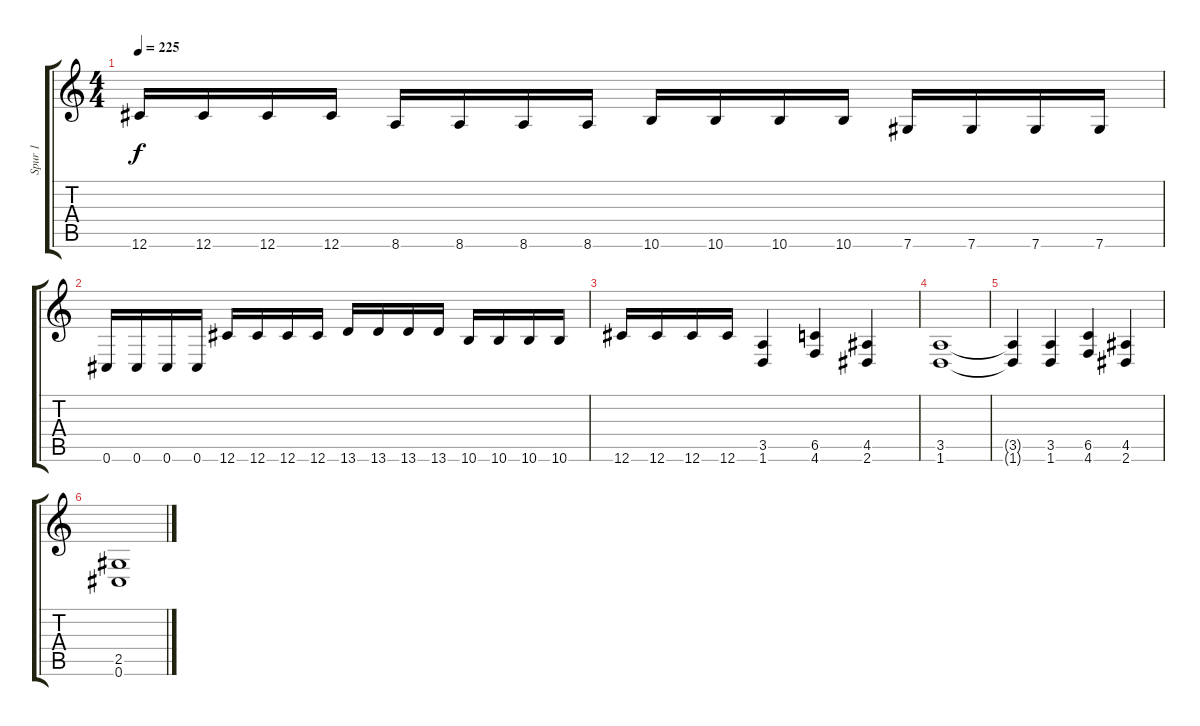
\track ("Spur 1" "Spur 1") {instrument distortionguitar}
\staff {score tabs}
\tuning (Db4 Ab3 E3 B2 Gb2 Db2) {hide}
\ts (4 4)
\tempo 225
\clef g2
\ks c
12.6.16{dy f} 12.6.16 12.6.16 12.6.16 8.6.16 8.6.16 8.6.16 8.6.16 10.6.16 10.6.16 10.6.16 10.6.16 7.6.16 7.6.16 7.6.16 7.6.16 |
0.6.16 0.6.16 0.6.16 0.6.16 12.6.16 12.6.16 12.6.16 12.6.16 13.6.16 13.6.16 13.6.16 13.6.16 10.6.16 10.6.16 10.6.16 10.6.16 |
12.6.16 12.6.16 12.6.16 12.6.16 (3.5 1.6).4 (6.5 4.6).4 (4.5 2.6).4 |
(3.5 1.6).1 |
(3.5{t} 1.6{t}).4 (3.5 1.6).4 (6.5 4.6).4 (4.5 2.6).4 |
(2.5 0.6).1
